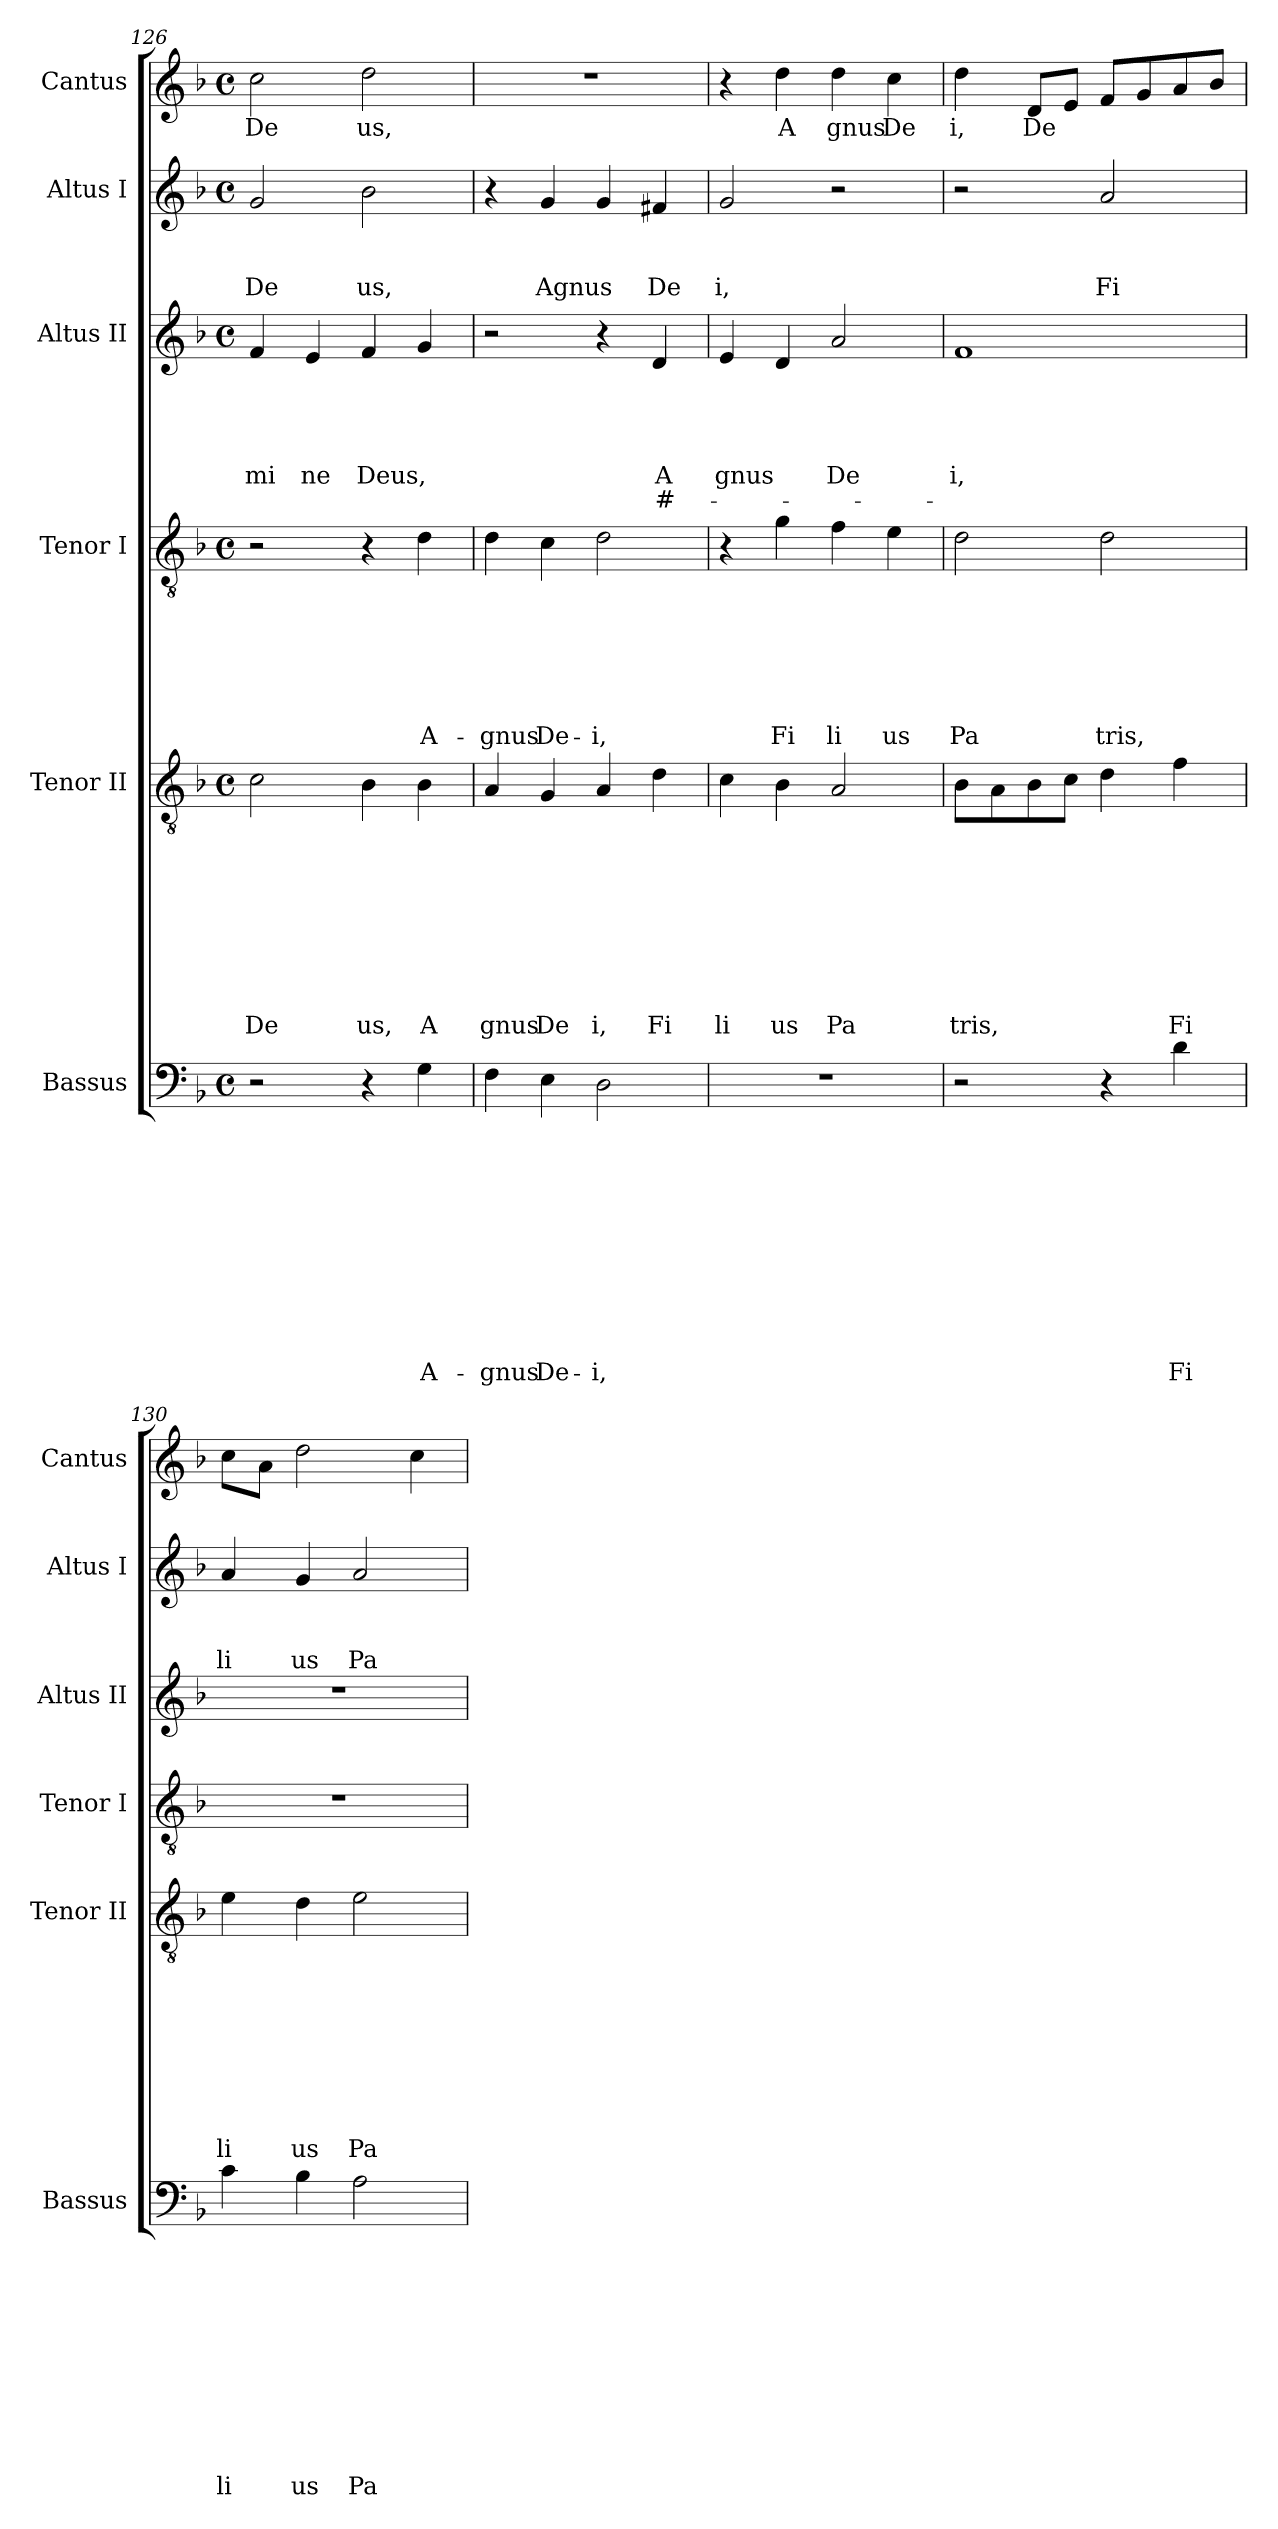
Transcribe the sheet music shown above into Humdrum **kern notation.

**kern	**text	**text	**text	**text	**text	**text	**text	**text	**text	**text	**text	**kern	**text	**text	**text	**text	**text	**text	**text	**text	**text	**kern	**text	**text	**text	**text	**text	**text	**text	**kern	**text	**text	**text	**text	**text	**text	**kern	**text	**text	**text	**kern	**text
*part6	*part6	*part6	*part6	*part6	*part6	*part6	*part6	*part6	*part6	*part6	*part6	*part5	*part5	*part5	*part5	*part5	*part5	*part5	*part5	*part5	*part5	*part4	*part4	*part4	*part4	*part4	*part4	*part4	*part4	*part3	*part3	*part3	*part3	*part3	*part3	*part3	*part2	*part2	*part2	*part2	*part1	*part1
*staff6	*staff6	*staff6	*staff6	*staff6	*staff6	*staff6	*staff6	*staff6	*staff6	*staff6	*staff6	*staff5	*staff5	*staff5	*staff5	*staff5	*staff5	*staff5	*staff5	*staff5	*staff5	*staff4	*staff4	*staff4	*staff4	*staff4	*staff4	*staff4	*staff4	*staff3	*staff3	*staff3	*staff3	*staff3	*staff3	*staff3	*staff2	*staff2	*staff2	*staff2	*staff1	*staff1
*I"Bassus	*	*	*	*	*	*	*	*	*	*	*	*I"Tenor II	*	*	*	*	*	*	*	*	*	*I"Tenor I	*	*	*	*	*	*	*	*I"Altus II	*	*	*	*	*	*	*I"Altus I	*	*	*	*I"Cantus	*
*I'Bassus	*	*	*	*	*	*	*	*	*	*	*	*I'Tenor II	*	*	*	*	*	*	*	*	*	*I'Tenor I	*	*	*	*	*	*	*	*I'Altus II	*	*	*	*	*	*	*I'Altus I	*	*	*	*I'Cantus	*
*clefF4	*	*	*	*	*	*	*	*	*	*	*	*clefGv2	*	*	*	*	*	*	*	*	*	*clefGv2	*	*	*	*	*	*	*	*clefG2	*	*	*	*	*	*	*clefG2	*	*	*	*clefG2	*
*k[b-]	*	*	*	*	*	*	*	*	*	*	*	*k[b-]	*	*	*	*	*	*	*	*	*	*k[b-]	*	*	*	*	*	*	*	*k[b-]	*	*	*	*	*	*	*k[b-]	*	*	*	*k[b-]	*
*F:	*	*	*	*	*	*	*	*	*	*	*	*F:	*	*	*	*	*	*	*	*	*	*F:	*	*	*	*	*	*	*	*F:	*	*	*	*	*	*	*F:	*	*	*	*F:	*
*M4/4	*	*	*	*	*	*	*	*	*	*	*	*M4/4	*	*	*	*	*	*	*	*	*	*M4/4	*	*	*	*	*	*	*	*M4/4	*	*	*	*	*	*	*M4/4	*	*	*	*M4/4	*
*met(c)	*	*	*	*	*	*	*	*	*	*	*	*met(c)	*	*	*	*	*	*	*	*	*	*met(c)	*	*	*	*	*	*	*	*met(c)	*	*	*	*	*	*	*met(c)	*	*	*	*met(c)	*
=126	=126	=126	=126	=126	=126	=126	=126	=126	=126	=126	=126	=126	=126	=126	=126	=126	=126	=126	=126	=126	=126	=126	=126	=126	=126	=126	=126	=126	=126	=126	=126	=126	=126	=126	=126	=126	=126	=126	=126	=126	=126	=126
!	!	!	!	!	!	!	!	!	!	!	!	!	!	!	!	!	!	!	!	!	!LO:LY:b	!	!	!	!	!	!	!	!	!	!	!	!	!	!LO:LY:b	!	!	!	!	!LO:LY:b	!	!LO:LY:b
2r	.	.	.	.	.	.	.	.	.	.	.	2c\	.	.	.	.	.	.	.	.	De	2r	.	.	.	.	.	.	.	4f/	.	.	.	.	mi	.	2g/	.	.	De	2cc\	De
!	!	!	!	!	!	!	!	!	!	!	!	!	!	!	!	!	!	!	!	!	!	!	!	!	!	!	!	!	!	!	!	!	!	!	!LO:LY:b	!	!	!	!	!	!	!
.	.	.	.	.	.	.	.	.	.	.	.	.	.	.	.	.	.	.	.	.	.	.	.	.	.	.	.	.	.	4e/	.	.	.	.	ne	.	.	.	.	.	.	.
!	!	!	!	!	!	!	!	!	!	!	!	!	!	!	!	!	!	!	!	!	!LO:LY:b	!	!	!	!	!	!	!	!	!	!	!	!	!	!LO:LY:b	!	!	!	!	!LO:LY:b	!	!LO:LY:b
4r	.	.	.	.	.	.	.	.	.	.	.	4B-\	.	.	.	.	.	.	.	.	us,	4r	.	.	.	.	.	.	.	4f/	.	.	.	.	Deus,	.	2b-\	.	.	us,	2dd\	us,
!	!	!	!	!	!	!	!	!	!	!	!LO:LY:b	!	!	!	!	!	!	!	!	!	!LO:LY:b	!	!	!	!	!	!	!	!LO:LY:b	!	!	!	!	!	!	!	!	!	!	!	!	!
4G\	.	.	.	.	.	.	.	.	.	.	A-	4B-\	.	.	.	.	.	.	.	.	A	4d\	.	.	.	.	.	.	A-	4g/	.	.	.	.	.	.	.	.	.	.	.	.
=127	=127	=127	=127	=127	=127	=127	=127	=127	=127	=127	=127	=127	=127	=127	=127	=127	=127	=127	=127	=127	=127	=127	=127	=127	=127	=127	=127	=127	=127	=127	=127	=127	=127	=127	=127	=127	=127	=127	=127	=127	=127	=127
!	!	!	!	!	!	!	!	!	!	!	!LO:LY:b	!	!	!	!	!	!	!	!	!	!LO:LY:b	!	!	!	!	!	!	!	!LO:LY:b	!	!	!	!	!	!	!	!	!	!	!	!	!
4F\	.	.	.	.	.	.	.	.	.	.	-gnus	4A/	.	.	.	.	.	.	.	.	gnus	4d\	.	.	.	.	.	.	-gnus	2r	.	.	.	.	.	.	4r	.	.	.	1r	.
!	!	!	!	!	!	!	!	!	!	!	!LO:LY:b	!	!	!	!	!	!	!	!	!	!LO:LY:b	!	!	!	!	!	!	!	!LO:LY:b	!	!	!	!	!	!	!	!	!	!	!LO:LY:b	!	!
4E\	.	.	.	.	.	.	.	.	.	.	De-	4G/	.	.	.	.	.	.	.	.	De	4c\	.	.	.	.	.	.	De-	.	.	.	.	.	.	.	4g/	.	.	Agnus	.	.
!	!	!	!	!	!	!	!	!	!	!	!LO:LY:b	!	!	!	!	!	!	!	!	!	!LO:LY:b	!	!	!	!	!	!	!	!LO:LY:b	!	!	!	!	!	!	!	!	!	!	!	!	!
2D\	.	.	.	.	.	.	.	.	.	.	-i,	4A/	.	.	.	.	.	.	.	.	i,	2d\	.	.	.	.	.	.	-i,	4r	.	.	.	.	.	.	4g/	.	.	.	.	.
!	!	!	!	!	!	!	!	!	!	!	!	!	!	!	!	!	!	!	!	!	!LO:LY:b	!	!	!	!	!	!	!	!	!	!	!	!	!	!LO:LY:b	!LO:LY:b	!	!	!	!LO:LY:b	!	!
.	.	.	.	.	.	.	.	.	.	.	.	4d\	.	.	.	.	.	.	.	.	Fi	.	.	.	.	.	.	.	.	4d/	.	.	.	.	A	-#-	4f#X/	.	.	De	.	.
!!LO:PB:g=z
=128	=128	=128	=128	=128	=128	=128	=128	=128	=128	=128	=128	=128	=128	=128	=128	=128	=128	=128	=128	=128	=128	=128	=128	=128	=128	=128	=128	=128	=128	=128	=128	=128	=128	=128	=128	=128	=128	=128	=128	=128	=128	=128
!	!	!	!	!	!	!	!	!	!	!	!	!	!	!	!	!	!	!	!	!	!LO:LY:b	!	!	!	!	!	!	!	!	!	!	!	!	!	!LO:LY:b	!	!	!	!	!LO:LY:b	!	!
1r	.	.	.	.	.	.	.	.	.	.	.	4c\	.	.	.	.	.	.	.	.	li	4r	.	.	.	.	.	.	.	4e/	.	.	.	.	gnus	.	2g/	.	.	i,	4r	.
!	!	!	!	!	!	!	!	!	!	!	!	!	!	!	!	!	!	!	!	!	!LO:LY:b	!	!	!	!	!	!	!	!LO:LY:b	!	!	!	!	!	!	!	!	!	!	!	!	!LO:LY:b
.	.	.	.	.	.	.	.	.	.	.	.	4B-\	.	.	.	.	.	.	.	.	us	4g\	.	.	.	.	.	.	Fi	4d/	.	.	.	.	.	.	.	.	.	.	4dd\	A
!	!	!	!	!	!	!	!	!	!	!	!	!	!	!	!	!	!	!	!	!	!LO:LY:b	!	!	!	!	!	!	!	!LO:LY:b	!	!	!	!	!	!LO:LY:b	!	!	!	!	!	!	!LO:LY:b
.	.	.	.	.	.	.	.	.	.	.	.	2A/	.	.	.	.	.	.	.	.	Pa	4f\	.	.	.	.	.	.	li	2a/	.	.	.	.	De	.	2r	.	.	.	4dd\	gnus
!	!	!	!	!	!	!	!	!	!	!	!	!	!	!	!	!	!	!	!	!	!	!	!	!	!	!	!	!	!LO:LY:b	!	!	!	!	!	!	!	!	!	!	!	!	!LO:LY:b
.	.	.	.	.	.	.	.	.	.	.	.	.	.	.	.	.	.	.	.	.	.	4e\	.	.	.	.	.	.	us	.	.	.	.	.	.	.	.	.	.	.	4cc\	De
=129	=129	=129	=129	=129	=129	=129	=129	=129	=129	=129	=129	=129	=129	=129	=129	=129	=129	=129	=129	=129	=129	=129	=129	=129	=129	=129	=129	=129	=129	=129	=129	=129	=129	=129	=129	=129	=129	=129	=129	=129	=129	=129
!	!	!	!	!	!	!	!	!	!	!	!	!	!	!	!	!	!	!	!	!	!LO:LY:b	!	!	!	!	!	!	!	!LO:LY:b	!	!	!	!	!	!LO:LY:b	!	!	!	!	!	!	!LO:LY:b
2r	.	.	.	.	.	.	.	.	.	.	.	8B-\L	.	.	.	.	.	.	.	.	tris,	2d\	.	.	.	.	.	.	Pa	1f	.	.	.	.	i,	.	2r	.	.	.	4dd\	i,
.	.	.	.	.	.	.	.	.	.	.	.	8A\	.	.	.	.	.	.	.	.	.	.	.	.	.	.	.	.	.	.	.	.	.	.	.	.	.	.	.	.	.	.
!	!	!	!	!	!	!	!	!	!	!	!	!	!	!	!	!	!	!	!	!	!	!	!	!	!	!	!	!	!	!	!	!	!	!	!	!	!	!	!	!	!	!LO:LY:b
.	.	.	.	.	.	.	.	.	.	.	.	8B-\	.	.	.	.	.	.	.	.	.	.	.	.	.	.	.	.	.	.	.	.	.	.	.	.	.	.	.	.	8d/L	De
.	.	.	.	.	.	.	.	.	.	.	.	8c\J	.	.	.	.	.	.	.	.	.	.	.	.	.	.	.	.	.	.	.	.	.	.	.	.	.	.	.	.	8e/J	.
!	!	!	!	!	!	!	!	!	!	!	!	!	!	!	!	!	!	!	!	!	!	!	!	!	!	!	!	!	!LO:LY:b	!	!	!	!	!	!	!	!	!	!	!LO:LY:b	!	!
4r	.	.	.	.	.	.	.	.	.	.	.	4d\	.	.	.	.	.	.	.	.	.	2d\	.	.	.	.	.	.	tris,	.	.	.	.	.	.	.	2a/	.	.	Fi	8f/L	.
.	.	.	.	.	.	.	.	.	.	.	.	.	.	.	.	.	.	.	.	.	.	.	.	.	.	.	.	.	.	.	.	.	.	.	.	.	.	.	.	.	8g/	.
!	!	!	!	!	!	!	!	!	!	!	!LO:LY:b	!	!	!	!	!	!	!	!	!	!LO:LY:b	!	!	!	!	!	!	!	!	!	!	!	!	!	!	!	!	!	!	!	!	!
4d\	.	.	.	.	.	.	.	.	.	.	Fi	4f\	.	.	.	.	.	.	.	.	Fi	.	.	.	.	.	.	.	.	.	.	.	.	.	.	.	.	.	.	.	8a/	.
.	.	.	.	.	.	.	.	.	.	.	.	.	.	.	.	.	.	.	.	.	.	.	.	.	.	.	.	.	.	.	.	.	.	.	.	.	.	.	.	.	8b-/J	.
=130	=130	=130	=130	=130	=130	=130	=130	=130	=130	=130	=130	=130	=130	=130	=130	=130	=130	=130	=130	=130	=130	=130	=130	=130	=130	=130	=130	=130	=130	=130	=130	=130	=130	=130	=130	=130	=130	=130	=130	=130	=130	=130
!	!	!	!	!	!	!	!	!	!	!	!LO:LY:b	!	!	!	!	!	!	!	!	!	!LO:LY:b	!	!	!	!	!	!	!	!	!	!	!	!	!	!	!	!	!	!	!LO:LY:b	!	!
4c\	.	.	.	.	.	.	.	.	.	.	li	4e\	.	.	.	.	.	.	.	.	li	1r	.	.	.	.	.	.	.	1r	.	.	.	.	.	.	4a/	.	.	li	8cc\L	.
.	.	.	.	.	.	.	.	.	.	.	.	.	.	.	.	.	.	.	.	.	.	.	.	.	.	.	.	.	.	.	.	.	.	.	.	.	.	.	.	.	8a\J	.
!	!	!	!	!	!	!	!	!	!	!	!LO:LY:b	!	!	!	!	!	!	!	!	!	!LO:LY:b	!	!	!	!	!	!	!	!	!	!	!	!	!	!	!	!	!	!	!LO:LY:b	!	!
4B-\	.	.	.	.	.	.	.	.	.	.	us	4d\	.	.	.	.	.	.	.	.	us	.	.	.	.	.	.	.	.	.	.	.	.	.	.	.	4g/	.	.	us	2dd\	.
!	!	!	!	!	!	!	!	!	!	!	!LO:LY:b	!	!	!	!	!	!	!	!	!	!LO:LY:b	!	!	!	!	!	!	!	!	!	!	!	!	!	!	!	!	!	!	!LO:LY:b	!	!
2A\	.	.	.	.	.	.	.	.	.	.	Pa	2e\	.	.	.	.	.	.	.	.	Pa	.	.	.	.	.	.	.	.	.	.	.	.	.	.	.	2a/	.	.	Pa	.	.
.	.	.	.	.	.	.	.	.	.	.	.	.	.	.	.	.	.	.	.	.	.	.	.	.	.	.	.	.	.	.	.	.	.	.	.	.	.	.	.	.	4cc\	.
=	=	=	=	=	=	=	=	=	=	=	=	=	=	=	=	=	=	=	=	=	=	=	=	=	=	=	=	=	=	=	=	=	=	=	=	=	=	=	=	=	=	=
*-	*-	*-	*-	*-	*-	*-	*-	*-	*-	*-	*-	*-	*-	*-	*-	*-	*-	*-	*-	*-	*-	*-	*-	*-	*-	*-	*-	*-	*-	*-	*-	*-	*-	*-	*-	*-	*-	*-	*-	*-	*-	*-
